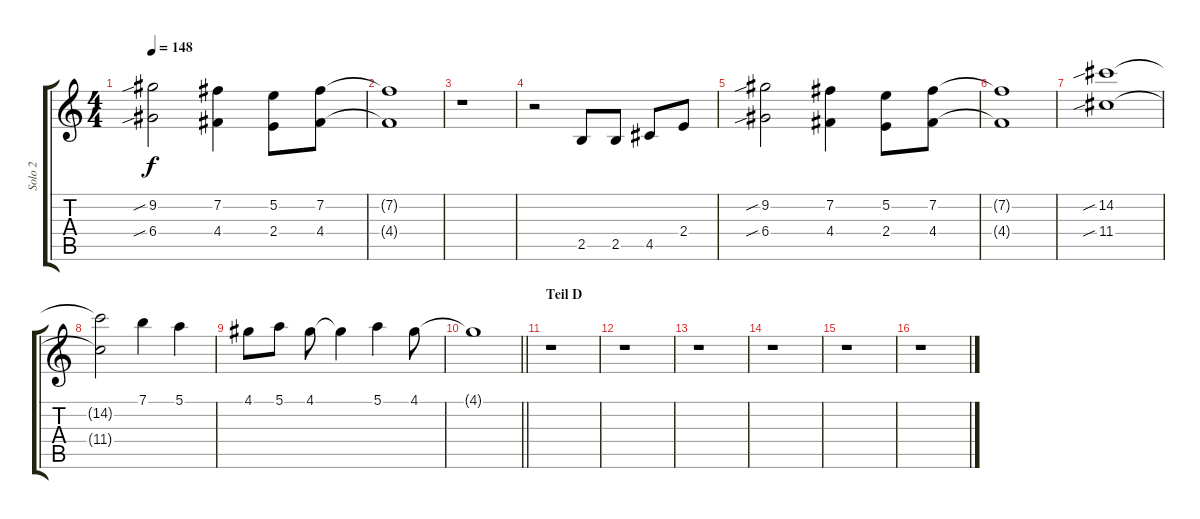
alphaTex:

\track ("Solo 2" "Solo 2") {instrument acousticguitarsteel}
\staff {score tabs}
\tuning (E4 B3 G3 D3 A2 E2) {hide}
\ts (4 4)
\tempo 148
\clef g2
\ks c
(9.2{sib} 6.4{sib}).2{dy f} (7.2 4.4).4 (5.2 2.4).8 (7.2 4.4).8 |
(7.2{t} 4.4{t}).1 |
r.1 |
r.2 2.5.8 2.5.8 4.5.8 2.4.8 |
(9.2{sib} 6.4{sib}).2 (7.2 4.4).4 (5.2 2.4).8 (7.2 4.4).8 |
(7.2{t} 4.4{t}).1 |
(14.2{sib} 11.4{sib}).1 |
(14.2{t} 11.4{t}).2 7.1.4 5.1.4 |
4.1.8 5.1.8 4.1.8 4.1{t}.4 5.1.4 4.1.8 |
\barLineRight lightlight
4.1{t}.1 |
\section ("" "Teil D")
r.1 |
r.1 |
r.1 |
r.1 |
r.1 |
r.1
